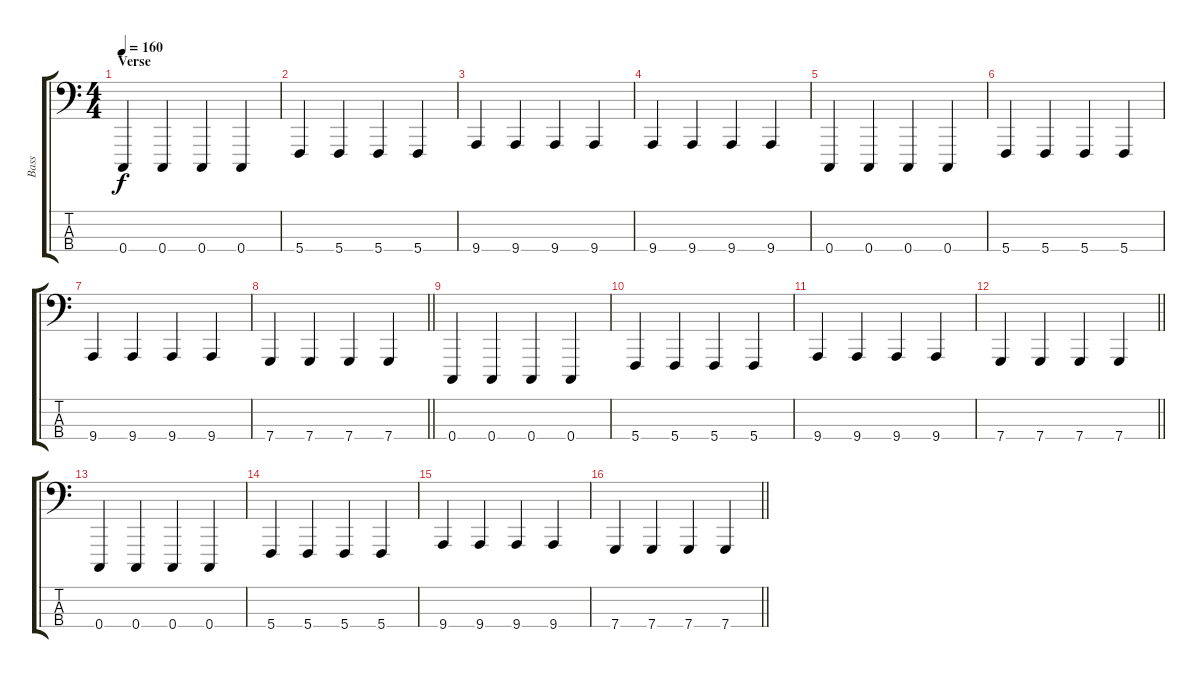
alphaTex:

\track ("Bass" "Bass") {instrument stringensemble2}
\staff {score tabs}
\tuning (F2 C2 G1 C1) {hide}
\ts (4 4)
\section ("" "Verse")
\tempo 160
\clef f4
\ks c
0.4.4{dy f} 0.4.4 0.4.4 0.4.4 |
5.4.4 5.4.4 5.4.4 5.4.4 |
9.4.4 9.4.4 9.4.4 9.4.4 |
9.4.4 9.4.4 9.4.4 9.4.4 |
0.4.4 0.4.4 0.4.4 0.4.4 |
5.4.4 5.4.4 5.4.4 5.4.4 |
9.4.4 9.4.4 9.4.4 9.4.4 |
\barLineRight lightlight
7.4.4 7.4.4 7.4.4 7.4.4 |
0.4.4 0.4.4 0.4.4 0.4.4 |
5.4.4 5.4.4 5.4.4 5.4.4 |
9.4.4 9.4.4 9.4.4 9.4.4 |
\barLineRight lightlight
7.4.4 7.4.4 7.4.4 7.4.4 |
0.4.4 0.4.4 0.4.4 0.4.4 |
5.4.4 5.4.4 5.4.4 5.4.4 |
9.4.4 9.4.4 9.4.4 9.4.4 |
\barLineRight lightlight
7.4.4 7.4.4 7.4.4 7.4.4
